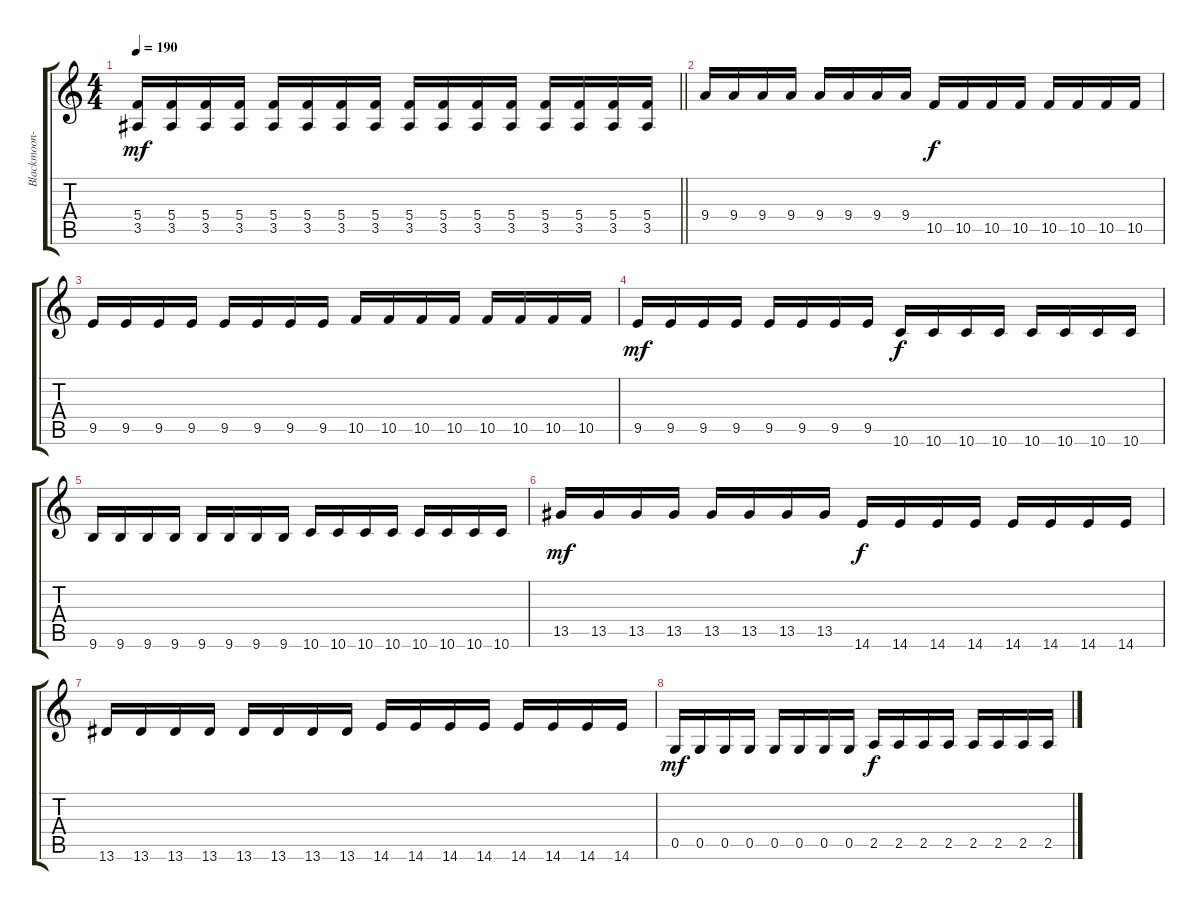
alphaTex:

\track ("Blackmoon-Guitar I" "Blackmoon-") {instrument distortionguitar}
\staff {score tabs}
\tuning (D4 A3 F3 C3 G2 D2) {hide}
\ts (4 4)
\tempo 190
\clef g2
\barLineRight lightlight
\ks c
(5.4 3.5).16{dy mf} (5.4 3.5).16 (5.4 3.5).16 (5.4 3.5).16 (5.4 3.5).16 (5.4 3.5).16 (5.4 3.5).16 (5.4 3.5).16 (5.4 3.5).16 (5.4 3.5).16 (5.4 3.5).16 (5.4 3.5).16 (5.4 3.5).16 (5.4 3.5).16 (5.4 3.5).16 (5.4 3.5).16 |
\section ("" "")
9.4.16 9.4.16 9.4.16 9.4.16 9.4.16 9.4.16 9.4.16 9.4.16 10.5.16{dy f} 10.5.16 10.5.16 10.5.16 10.5.16 10.5.16 10.5.16 10.5.16 |
9.5.16 9.5.16 9.5.16 9.5.16 9.5.16 9.5.16 9.5.16 9.5.16 10.5.16 10.5.16 10.5.16 10.5.16 10.5.16 10.5.16 10.5.16 10.5.16 |
9.5.16{dy mf} 9.5.16 9.5.16 9.5.16 9.5.16 9.5.16 9.5.16 9.5.16 10.6.16{dy f} 10.6.16 10.6.16 10.6.16 10.6.16 10.6.16 10.6.16 10.6.16 |
9.6.16 9.6.16 9.6.16 9.6.16 9.6.16 9.6.16 9.6.16 9.6.16 10.6.16 10.6.16 10.6.16 10.6.16 10.6.16 10.6.16 10.6.16 10.6.16 |
13.5.16{dy mf} 13.5.16 13.5.16 13.5.16 13.5.16 13.5.16 13.5.16 13.5.16 14.6.16{dy f} 14.6.16 14.6.16 14.6.16 14.6.16 14.6.16 14.6.16 14.6.16 |
13.6.16 13.6.16 13.6.16 13.6.16 13.6.16 13.6.16 13.6.16 13.6.16 14.6.16 14.6.16 14.6.16 14.6.16 14.6.16 14.6.16 14.6.16 14.6.16 |
0.5.16{dy mf} 0.5.16 0.5.16 0.5.16 0.5.16 0.5.16 0.5.16 0.5.16 2.5.16{dy f} 2.5.16 2.5.16 2.5.16 2.5.16 2.5.16 2.5.16 2.5.16
